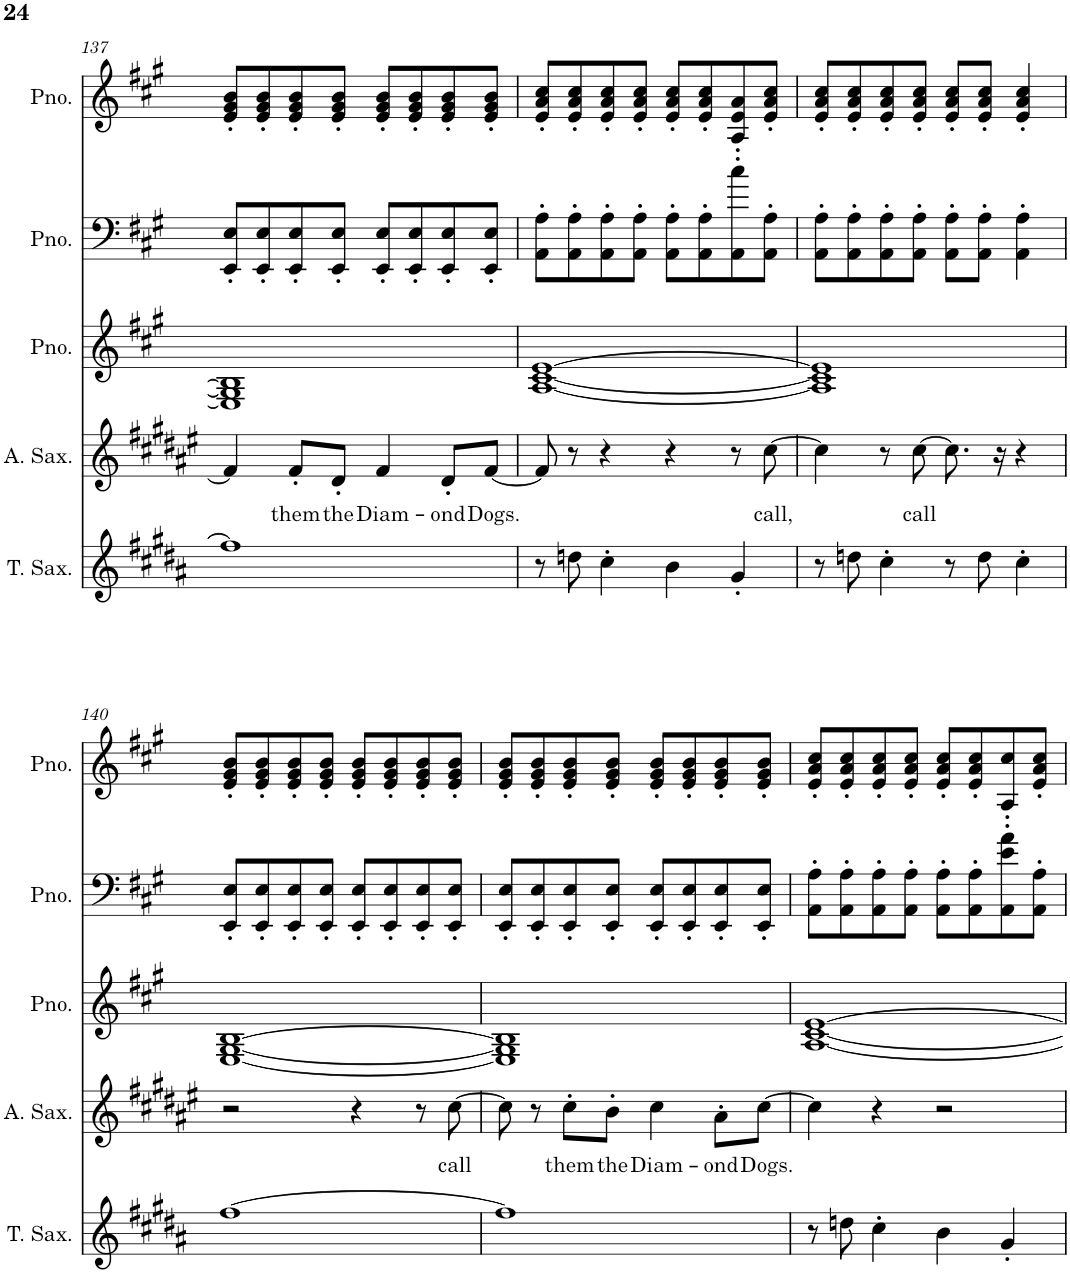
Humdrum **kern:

**kern	**kern	**text	**kern	**kern	**kern
*part5	*part4	*part4	*part3	*part2	*part1
*staff5	*staff4	*staff4	*staff3	*staff2	*staff1
*I"Tenor Saxophone	*I"Alto Saxophone	*	*I"Piano	*I"Piano, Diamond Dogs	*I"Piano
*I'T. Sax.	*I'A. Sax.	*	*I'Pno.	*I'Pno.	*I'Pno.
!!LO:PB:g=z
*clefG2	*clefG2	*	*clefG2	*clefF4	*clefG2
*Trd8c14	*Trd5c9	*	*	*	*
*k[f#c#g#d#a#]	*k[f#c#g#d#a#e#]	*	*k[f#c#g#]	*k[f#c#g#]	*k[f#c#g#]
*M4/4	*M4/4	*	*M4/4	*M4/4	*M4/4
=137	=137	=137	=137	=137	=137
1ff#]	4f#/]	.	1E] 1G#] 1B]	8EE/' 8E/'L	8e/' 8g#/' 8b/'L
.	.	.	.	8EE/' 8E/'	8e/' 8g#/' 8b/'
!	!	!LO:LY:b	!	!	!
.	8f#'/L	them	.	8EE/' 8E/'	8e/' 8g#/' 8b/'
!	!	!LO:LY:b	!	!	!
.	8d#'/J	the	.	8EE/' 8E/'J	8e/' 8g#/' 8b/'J
!	!	!LO:LY:b	!	!	!
.	4f#/	Diam-	.	8EE/' 8E/'L	8e/' 8g#/' 8b/'L
.	.	.	.	8EE/' 8E/'	8e/' 8g#/' 8b/'
!	!	!LO:LY:b	!	!	!
.	8d#'/L	-ond	.	8EE/' 8E/'	8e/' 8g#/' 8b/'
!	!	!LO:LY:b	!	!	!
.	[8f#/J	Dogs.	.	8EE/' 8E/'J	8e/' 8g#/' 8b/'J
=138	=138	=138	=138	=138	=138
8r	8f#/]	.	[1A [1c# [1e	8AA\' 8A\'L	8e/' 8a/' 8cc#/'L
8ddn\	8r	.	.	8AA\' 8A\'	8e/' 8a/' 8cc#/'
4cc#'\	4r	.	.	8AA\' 8A\'	8e/' 8a/' 8cc#/'
.	.	.	.	8AA\' 8A\'J	8e/' 8a/' 8cc#/'J
4b\	4r	.	.	8AA\' 8A\'L	8e/' 8a/' 8cc#/'L
.	.	.	.	8AA\' 8A\'	8e/' 8a/' 8cc#/'
4g#'/	8r	.	.	8AA\' 8cc#\'	8A/' 8e/' 8a/'
!	!	!LO:LY:b	!	!	!
.	[8cc#\	call,	.	8AA\' 8A\'J	8e/' 8a/' 8cc#/'J
=139	=139	=139	=139	=139	=139
8r	4cc#\]	.	1A] 1c#] 1e]	8AA\' 8A\'L	8e/' 8a/' 8cc#/'L
8ddn\	.	.	.	8AA\' 8A\'	8e/' 8a/' 8cc#/'
4cc#'\	8r	.	.	8AA\' 8A\'	8e/' 8a/' 8cc#/'
!	!	!LO:LY:b	!	!	!
.	[8cc#\	call	.	8AA\' 8A\'J	8e/' 8a/' 8cc#/'J
8r	8.cc#\]	.	.	8AA\' 8A\'L	8e/' 8a/' 8cc#/'L
8dd\	.	.	.	8AA\' 8A\'J	8e/' 8a/' 8cc#/'J
.	16r	.	.	.	.
4cc#'\	4r	.	.	4AA\' 4A\'	4e/' 4a/' 4cc#/'
!!LO:LB:g=z
=140	=140	=140	=140	=140	=140
[1ff#	2r	.	[1E [1G# [1B	8EE/' 8E/'L	8e/' 8g#/' 8b/'L
.	.	.	.	8EE/' 8E/'	8e/' 8g#/' 8b/'
.	.	.	.	8EE/' 8E/'	8e/' 8g#/' 8b/'
.	.	.	.	8EE/' 8E/'J	8e/' 8g#/' 8b/'J
.	4r	.	.	8EE/' 8E/'L	8e/' 8g#/' 8b/'L
.	.	.	.	8EE/' 8E/'	8e/' 8g#/' 8b/'
.	8r	.	.	8EE/' 8E/'	8e/' 8g#/' 8b/'
!	!	!LO:LY:b	!	!	!
.	[8cc#\	call	.	8EE/' 8E/'J	8e/' 8g#/' 8b/'J
=141	=141	=141	=141	=141	=141
1ff#]	8cc#\]	.	1E] 1G#] 1B]	8EE/' 8E/'L	8e/' 8g#/' 8b/'L
.	8r	.	.	8EE/' 8E/'	8e/' 8g#/' 8b/'
!	!	!LO:LY:b	!	!	!
.	8cc#'\L	them	.	8EE/' 8E/'	8e/' 8g#/' 8b/'
!	!	!LO:LY:b	!	!	!
.	8b'\J	the	.	8EE/' 8E/'J	8e/' 8g#/' 8b/'J
!	!	!LO:LY:b	!	!	!
.	4cc#\	Diam-	.	8EE/' 8E/'L	8e/' 8g#/' 8b/'L
.	.	.	.	8EE/' 8E/'	8e/' 8g#/' 8b/'
!	!	!LO:LY:b	!	!	!
.	8a#'\L	-ond	.	8EE/' 8E/'	8e/' 8g#/' 8b/'
!	!	!LO:LY:b	!	!	!
.	[8cc#\J	Dogs.	.	8EE/' 8E/'J	8e/' 8g#/' 8b/'J
=142	=142	=142	=142	=142	=142
8r	4cc#\]	.	[1A [1c# [1e	8AA\' 8A\'L	8e/' 8a/' 8cc#/'L
8ddn\	.	.	.	8AA\' 8A\'	8e/' 8a/' 8cc#/'
4cc#'\	4r	.	.	8AA\' 8A\'	8e/' 8a/' 8cc#/'
.	.	.	.	8AA\' 8A\'J	8e/' 8a/' 8cc#/'J
4b\	2r	.	.	8AA\' 8A\'L	8e/' 8a/' 8cc#/'L
.	.	.	.	8AA\' 8A\'	8e/' 8a/' 8cc#/'
4g#'/	.	.	.	8AA\' 8e\' 8a\'	8A/' 8cc#/'
.	.	.	.	8AA\' 8A\'J	8e/' 8a/' 8cc#/'J
=	=	=	=	=	=
*-	*-	*-	*-	*-	*-
